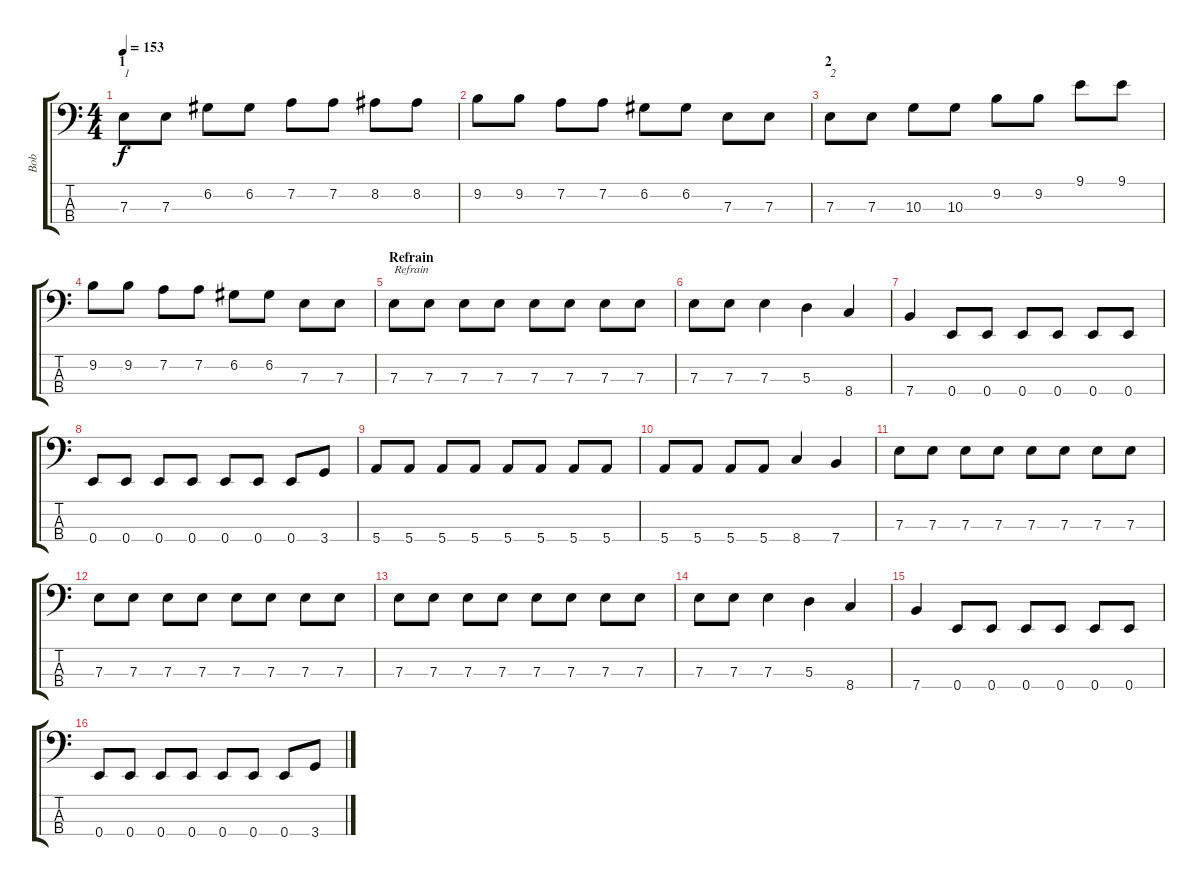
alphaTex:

\track ("Bob" "Bob") {instrument electricbasspick}
\staff {score tabs}
\tuning (G2 D2 A1 E1) {hide}
\ts (4 4)
\section ("" "1")
\tempo 153
\clef f4
\ks c
7.3.8{txt "1" dy f} 7.3.8 6.2.8 6.2.8 7.2.8 7.2.8 8.2.8 8.2.8 |
9.2.8 9.2.8 7.2.8 7.2.8 6.2.8 6.2.8 7.3.8 7.3.8 |
\section ("" "2")
7.3.8{txt "2"} 7.3.8 10.3.8 10.3.8 9.2.8 9.2.8 9.1.8 9.1.8 |
9.2.8 9.2.8 7.2.8 7.2.8 6.2.8 6.2.8 7.3.8 7.3.8 |
\section ("" "Refrain")
7.3.8{txt "Refrain"} 7.3.8 7.3.8 7.3.8 7.3.8 7.3.8 7.3.8 7.3.8 |
7.3.8 7.3.8 7.3.4 5.3.4 8.4.4 |
7.4.4 0.4.8 0.4.8 0.4.8 0.4.8 0.4.8 0.4.8 |
0.4.8 0.4.8 0.4.8 0.4.8 0.4.8 0.4.8 0.4.8 3.4.8 |
5.4.8 5.4.8 5.4.8 5.4.8 5.4.8 5.4.8 5.4.8 5.4.8 |
5.4.8 5.4.8 5.4.8 5.4.8 8.4.4 7.4.4 |
7.3.8 7.3.8 7.3.8 7.3.8 7.3.8 7.3.8 7.3.8 7.3.8 |
7.3.8 7.3.8 7.3.8 7.3.8 7.3.8 7.3.8 7.3.8 7.3.8 |
7.3.8 7.3.8 7.3.8 7.3.8 7.3.8 7.3.8 7.3.8 7.3.8 |
7.3.8 7.3.8 7.3.4 5.3.4 8.4.4 |
7.4.4 0.4.8 0.4.8 0.4.8 0.4.8 0.4.8 0.4.8 |
0.4.8 0.4.8 0.4.8 0.4.8 0.4.8 0.4.8 0.4.8 3.4.8
